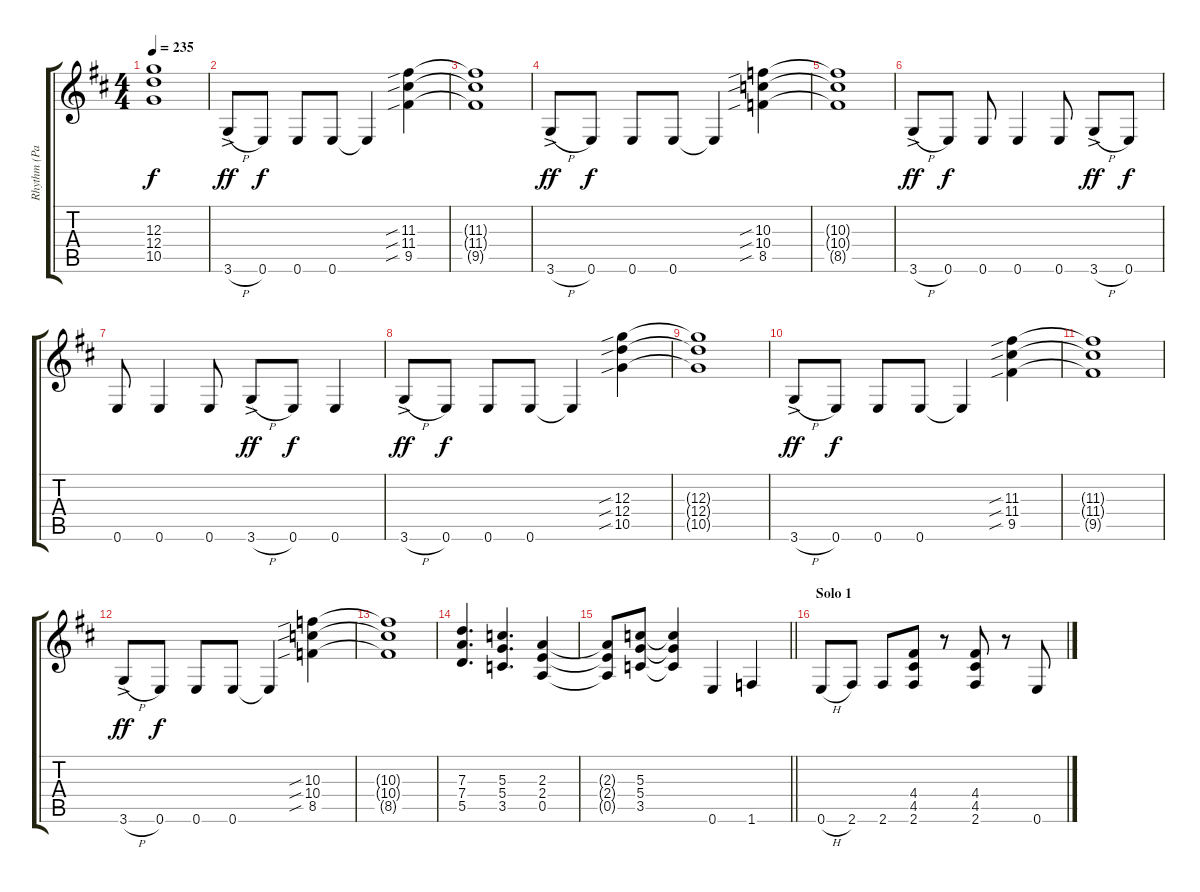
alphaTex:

\track ("Rhythm (Paul Stanley)" "Rhythm (Pa") {instrument distortionguitar}
\staff {score tabs}
\tuning (E4 B3 G3 D3 A2 E2) {hide}
\ts (4 4)
\tempo 235
\clef g2
\ks d
(12.3{t} 12.4{t} 10.5{t}).1{dy f} |
3.6{h ac}.8{dy ff} 0.6.8{dy f} 0.6.8 0.6.8 0.6{t}.4 (11.3{sib} 11.4{sib} 9.5{sib}).4 |
(11.3{t} 11.4{t} 9.5{t}).1 |
3.6{h ac}.8{dy ff} 0.6.8{dy f} 0.6.8 0.6.8 0.6{t}.4 (10.3{sib} 10.4{sib} 8.5{sib}).4 |
(10.3{t} 10.4{t} 8.5{t}).1 |
3.6{h ac}.8{dy ff} 0.6.8{dy f} 0.6.8 0.6.4 0.6.8 3.6{h ac}.8{dy ff} 0.6.8{dy f} |
0.6.8 0.6.4 0.6.8 3.6{h ac}.8{dy ff} 0.6.8{dy f} 0.6.4 |
3.6{h ac}.8{dy ff} 0.6.8{dy f} 0.6.8 0.6.8 0.6{t}.4 (12.3{sib} 12.4{sib} 10.5{sib}).4 |
(12.3{t} 12.4{t} 10.5{t}).1 |
3.6{h ac}.8{dy ff} 0.6.8{dy f} 0.6.8 0.6.8 0.6{t}.4 (11.3{sib} 11.4{sib} 9.5{sib}).4 |
(11.3{t} 11.4{t} 9.5{t}).1 |
3.6{h ac}.8{dy ff} 0.6.8{dy f} 0.6.8 0.6.8 0.6{t}.4 (10.3{sib} 10.4{sib} 8.5{sib}).4 |
(10.3{t} 10.4{t} 8.5{t}).1 |
(7.3 7.4 5.5).4{d} (5.3 5.4 3.5).4{d} (2.3 2.4 0.5).4 |
\barLineRight lightlight
(2.3{t} 2.4{t} 0.5{t}).8 (5.3 5.4 3.5).8 (5.3{t} 5.4{t} 3.5{t}).4 0.6.4 1.6.4 |
\section ("" "Solo 1")
0.6{h}.8 2.6.8 2.6.8 (4.4 4.5 2.6).8 r.8 (4.4 4.5 2.6).8 r.8 0.6.8
